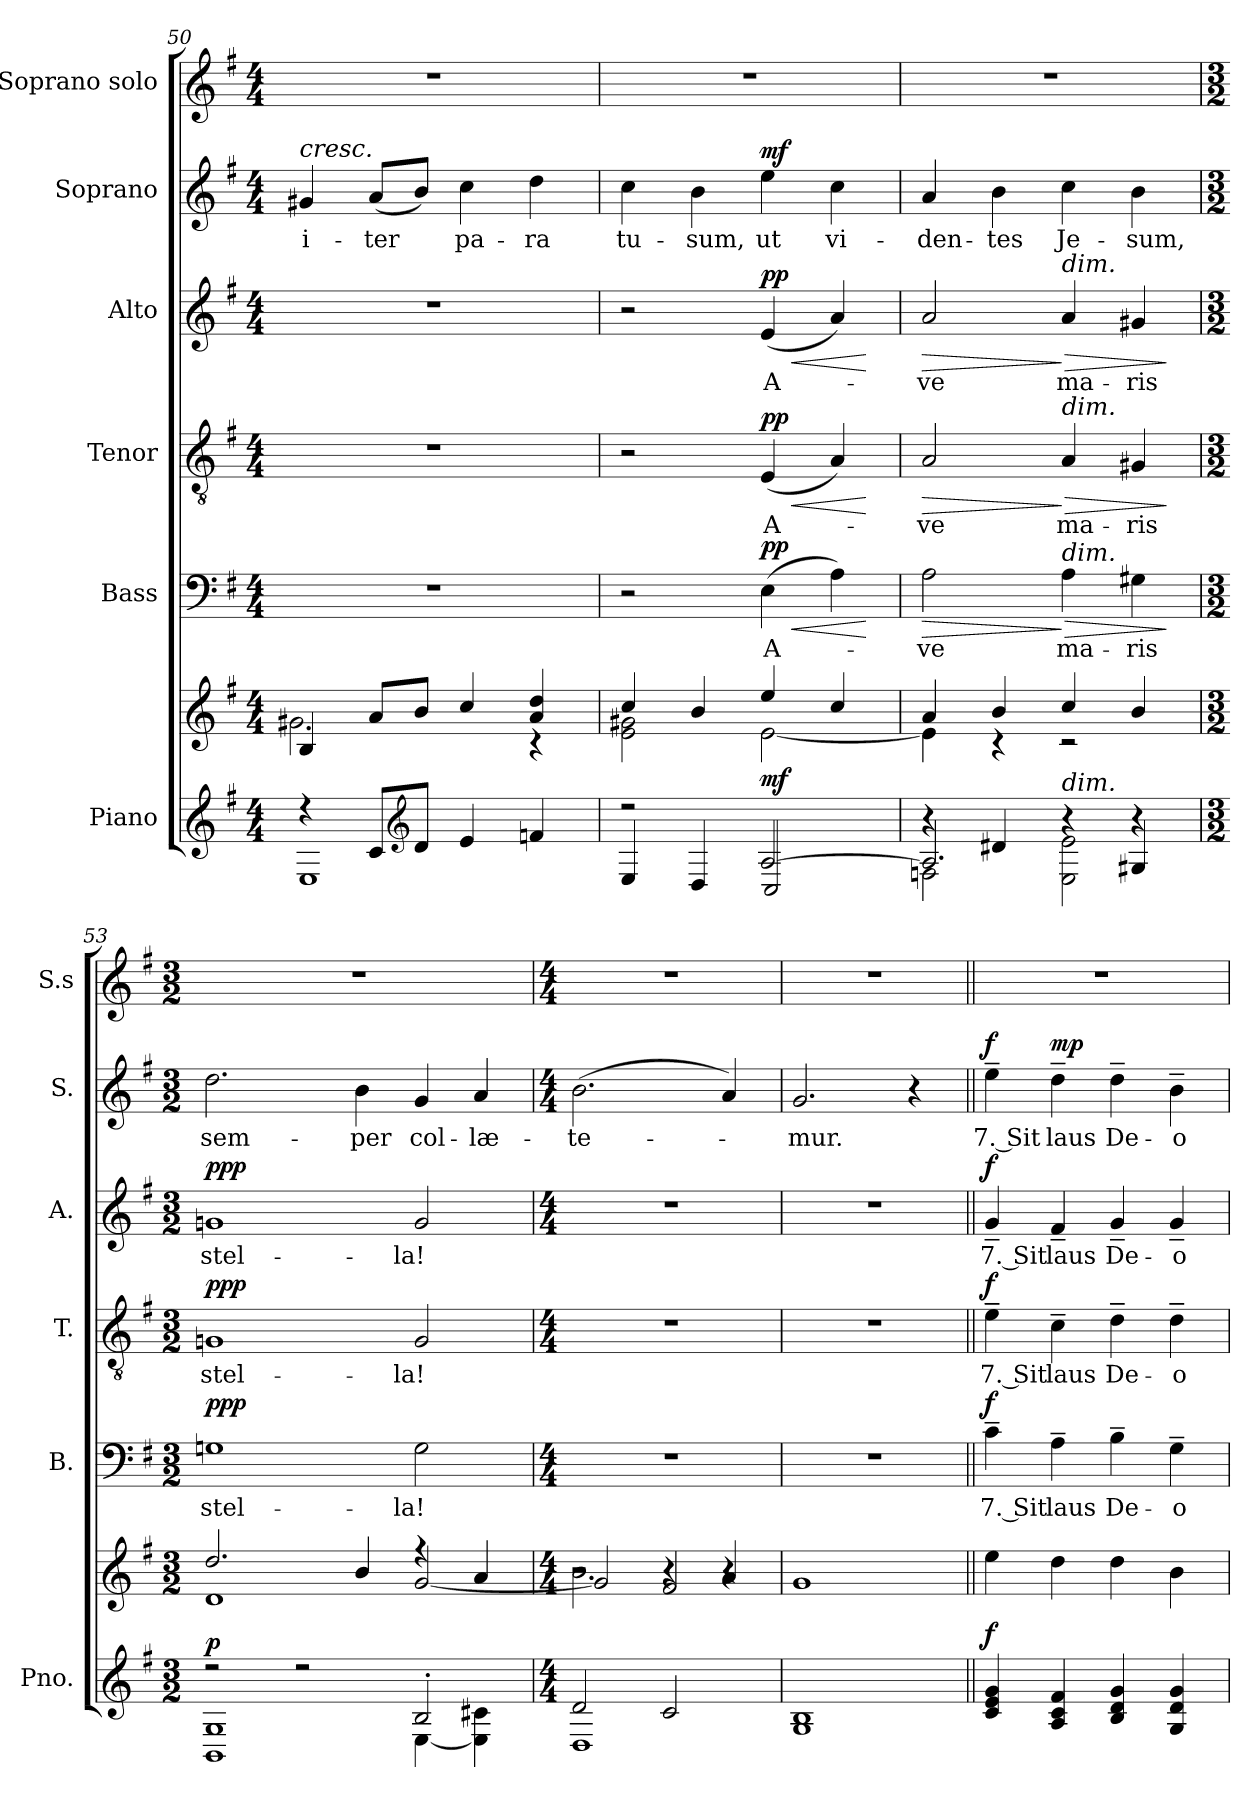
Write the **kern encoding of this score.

**kern	**kern	**dynam	**kern	**text	**dynam	**kern	**text	**dynam	**kern	**text	**dynam	**kern	**text	**dynam	**kern
*part6	*part6	*part6	*part5	*part5	*part5	*part4	*part4	*part4	*part3	*part3	*part3	*part2	*part2	*part2	*part1
*staff7	*staff6	*staff6/7	*staff5	*staff5	*staff5	*staff4	*staff4	*staff4	*staff3	*staff3	*staff3	*staff2	*staff2	*staff2	*staff1
*I"Piano	*	*	*I"Bass	*	*	*I"Tenor	*	*	*I"Alto	*	*	*I"Soprano	*	*	*I"Soprano solo
*I'Pno.	*	*	*I'B.	*	*	*I'T.	*	*	*I'A.	*	*	*I'S.	*	*	*I'S.s
*clefG2	*clefG2	*	*clefF4	*	*	*clefGv2	*	*	*clefG2	*	*	*clefG2	*	*	*clefG2
*k[f#]	*k[f#]	*	*k[f#]	*	*	*k[f#]	*	*	*k[f#]	*	*	*k[f#]	*	*	*k[f#]
*M4/4	*M4/4	*	*M4/4	*	*	*M4/4	*	*	*M4/4	*	*	*M4/4	*	*	*M4/4
=50	=50	=50	=50	=50	=50	=50	=50	=50	=50	=50	=50	=50	=50	=50	=50
*^	*^	*	*	*	*	*	*	*	*	*	*	*	*	*	*
!	!	!	!	!	!	!	!	!	!	!	!	!	!	!LO:TX:a:i:t=cresc.	!	!	!
!	!	!	!	!	!	!	!	!	!	!	!	!	!	!	!LO:LY:b	!	!
4r	1E	4B/	2.g#X\	.	1r	.	.	1r	.	.	1r	.	.	4g#X/	i-	.	1r
!	!	!	!	!	!	!	!	!	!	!	!	!	!	!	!LO:LY:b	!	!
8c/L	.	8a/L	.	.	.	.	.	.	.	.	.	.	.	(<8a/L	-ter	.	.
*clefG2	*	*	*	*	*	*	*	*	*	*	*	*	*	*	*	*	*
8d/J	.	8b/J	.	.	.	.	.	.	.	.	.	.	.	8b/J)	.	.	.
!	!	!	!	!	!	!	!	!	!	!	!	!	!	!	!LO:LY:b	!	!
4e/	.	4cc/	.	.	.	.	.	.	.	.	.	.	.	4cc\	pa-	.	.
!	!	!	!	!	!	!	!	!	!	!	!	!	!	!	!LO:LY:b	!	!
4fn/	.	4a/ 4dd/	4r	.	.	.	.	.	.	.	.	.	.	4dd\	-ra	.	.
!!LO:PB:g=z
=51	=51	=51	=51	=51	=51	=51	=51	=51	=51	=51	=51	=51	=51	=51	=51	=51	=51
!	!	!	!	!	!	!	!	!	!	!	!	!	!	!	!LO:LY:b	!	!
2r	4E/	4cc/	2e\ 2g#X\	.	2r	.	.	2r	.	.	2r	.	.	4cc\	tu-	.	1r
!	!	!	!	!	!	!	!	!	!	!	!	!	!	!	!LO:LY:b	!	!
.	4D/	4b/	.	.	.	.	.	.	.	.	.	.	.	4b\	-sum,	.	.
!	!	!	!	!LO:DY:a=2	!	!LO:LY:b	!LO:HP:b	!	!LO:LY:b	!LO:HP:b	!	!LO:LY:b	!LO:HP:b	!	!LO:LY:b	!	!
!	!	!	!	!	!	!	!LO:DY:n=1:a	!	!	!LO:DY:n=1:a	!	!	!LO:DY:n=1:a	!	!	!LO:DY:a	!
[2A/	2C/	4ee/	[2e\	mf	(>4E\	A-	< pp	(<4E/	A-	< pp	(<4e/	A-	< pp	4ee\	ut	mf	.
!	!	!	!	!	!	!	!	!	!	!	!	!	!	!	!LO:LY:b	!	!
.	.	4cc/	.	.	4A\)	.	.	4A/)	.	.	4a/)	.	.	4cc\	vi-	.	.
*v	*v	*	*	*	*	*	*	*	*	*	*	*	*	*	*	*	*
*	*v	*v	*	*	*	*	*	*	*	*	*	*	*	*	*	*
.	.	.	.	.	[	.	.	[	.	.	[	.	.	.	.
=52	=52	=52	=52	=52	=52	=52	=52	=52	=52	=52	=52	=52	=52	=52	=52
*^	*^	*	*	*	*	*	*	*	*	*	*	*	*	*	*
*	*^	*	*	*	*	*	*	*	*	*	*	*	*	*	*	*	*
!	!	!	!	!	!	!	!LO:LY:b	!LO:HP:b	!	!LO:LY:b	!LO:HP:b	!	!LO:LY:b	!LO:HP:b	!	!LO:LY:b	!	!
2.A/]	2Fn\	4r	4a/	4e\]	.	2A\	-ve	>	2A/	-ve	>	2a/	-ve	>	4a/	-den-	.	1r
!	!	!	!	!	!	!	!	!	!	!	!	!	!	!	!	!LO:LY:b	!	!
.	.	4d#X/	4b/	4r	.	.	.	.	.	.	.	.	.	.	4b\	-tes	.	.
!	!	!	!	!	!	!	!	!	!	!	!	!LO:TX:a:i:t=dim.	!	!	!	!	!	!
!	!	!	!	!	!	!	!	!	!LO:TX:a:i:t=dim.	!	!	!	!	!	!	!	!	!
!	!	!	!	!	!	!LO:TX:a:i:t=dim.	!	!	!	!	!	!	!	!	!	!	!	!
!	!LO:TX:a:i:t=dim.	!	!	!	!	!	!	!	!	!	!	!	!	!	!	!	!	!
!	!	!	!	!	!	!	!LO:LY:b	!LO:HP:n=1:b	!	!LO:LY:b	!LO:HP:n=1:b	!	!LO:LY:b	!LO:HP:n=1:b	!	!LO:LY:b	!	!
.	2E\ 2e\	4r	4cc/	2r	.	4A\	ma-	] >	4A/	ma-	] >	4a/	ma-	] >	4cc\	Je-	.	.
!	!	!	!	!	!	!	!LO:LY:b	!	!	!LO:LY:b	!	!	!LO:LY:b	!	!	!LO:LY:b	!	!
4r	.	4G#X/	4b/	.	.	4G#X\	-ris	.	4G#X/	-ris	.	4g#X/	-ris	.	4b\	-sum,	.	.
*v	*v	*v	*	*	*	*	*	*	*	*	*	*	*	*	*	*	*	*
*	*v	*v	*	*	*	*	*	*	*	*	*	*	*	*	*	*
.	.	.	.	.	]	.	.	]	.	.	]	.	.	.	.
=53	=53	=53	=53	=53	=53	=53	=53	=53	=53	=53	=53	=53	=53	=53	=53
*M3/2	*M3/2	*	*M3/2	*	*	*M3/2	*	*	*M3/2	*	*	*M3/2	*	*	*M3/2
*^	*^	*	*	*	*	*	*	*	*	*	*	*	*	*	*
!	!	!	!	!LO:DY:a=2	!	!LO:LY:b	!LO:DY:a	!	!LO:LY:b	!LO:DY:a	!	!LO:LY:b	!LO:DY:a	!	!LO:LY:b	!	!
2r	1BB 1G	2.dd/	1d	p	1Gn	stel-	ppp	1Gn	stel-	ppp	1gn	stel-	ppp	2.dd\	sem-	.	1.r
2r	.	.	.	.	.	.	.	.	.	.	.	.	.	.	.	.	.
!	!	!	!	!	!	!	!	!	!	!	!	!	!	!	!LO:LY:b	!	!
.	.	4b/	.	.	.	.	.	.	.	.	.	.	.	4b\	-per	.	.
!	!	!	!	!	!	!LO:LY:b	!	!	!LO:LY:b	!	!	!LO:LY:b	!	!	!LO:LY:b	!	!
2B'/	[4E\	4r	[2g/	.	2G\	-la!	.	2G/	-la!	.	2g/	-la!	.	4g/	col-	.	.
!	!	!	!	!	!	!	!	!	!	!	!	!	!	!	!LO:LY:b	!	!
.	4E\] 4c#X\	4a/	.	.	.	.	.	.	.	.	.	.	.	4a/	-læ-	.	.
*	*	*v	*v	*	*	*	*	*	*	*	*	*	*	*	*	*	*
=54	=54	=54	=54	=54	=54	=54	=54	=54	=54	=54	=54	=54	=54	=54	=54	=54
*M4/4	*	*M4/4	*	*M4/4	*	*	*M4/4	*	*	*M4/4	*	*	*M4/4	*	*	*M4/4
*	*	*^	*	*	*	*	*	*	*	*	*	*	*	*	*	*
*	*	*	*^	*	*	*	*	*	*	*	*	*	*	*	*	*	*
!	!	!	!	!	!	!	!	!	!	!	!	!	!	!	!	!LO:LY:b	!	!
2d/	1D	2r	2.b\	2g/]	.	1r	.	.	1r	.	.	1r	.	.	(>2.b\	-te-	.	1r
2c/	.	4r	.	2f#/	.	.	.	.	.	.	.	.	.	.	.	.	.	.
.	.	4a/	4r	.	.	.	.	.	.	.	.	.	.	.	4a/)	.	.	.
*v	*v	*	*	*	*	*	*	*	*	*	*	*	*	*	*	*	*	*
*	*	*v	*v	*	*	*	*	*	*	*	*	*	*	*	*	*	*
=55	=55	=55	=55	=55	=55	=55	=55	=55	=55	=55	=55	=55	=55	=55	=55	=55
!	!	!	!	!	!	!	!	!	!	!	!	!	!	!LO:LY:b	!	!
*	*v	*v	*	*	*	*	*	*	*	*	*	*	*	*	*	*
1G 1B	1g	.	1r	.	.	1r	.	.	1r	.	.	2.g/	-mur.	.	1r
.	.	.	.	.	.	.	.	.	.	.	.	4r	.	.	.
!!LO:LB:g=z
=56||	=56||	=56||	=56||	=56||	=56||	=56||	=56||	=56||	=56||	=56||	=56||	=56||	=56||	=56||	=56||
!	!	!LO:DY:a=2	!	!LO:LY:b	!LO:DY:a	!	!LO:LY:b	!LO:DY:a	!	!LO:LY:b	!LO:DY:a	!	!LO:LY:b	!LO:DY:a	!
4c/ 4e/ 4g/	4ee\	f	4c~\	7. Sit	f	4e~\	7. Sit	f	4g~/	7. Sit	f	4ee~\	7. Sit	f	1r
!	!	!	!	!LO:LY:b	!	!	!LO:LY:b	!	!	!LO:LY:b	!	!	!LO:LY:b	!LO:DY:a	!
4A/ 4c/ 4f#/	4dd\	.	4A~\	laus	.	4c~\	laus	.	4f#~/	laus	.	4dd~\	laus	mp	.
!	!	!	!	!LO:LY:b	!	!	!LO:LY:b	!	!	!LO:LY:b	!	!	!LO:LY:b	!	!
4B/ 4d/ 4g/	4dd\	.	4B~\	De-	.	4d~\	De-	.	4g~/	De-	.	4dd~\	De-	.	.
!	!	!	!	!LO:LY:b	!	!	!LO:LY:b	!	!	!LO:LY:b	!	!	!LO:LY:b	!	!
4G/ 4d/ 4g/	4b\	.	4G~\	-o	.	4d~\	-o	.	4g~/	-o	.	4b~\	-o	.	.
=	=	=	=	=	=	=	=	=	=	=	=	=	=	=	=
*-	*-	*-	*-	*-	*-	*-	*-	*-	*-	*-	*-	*-	*-	*-	*-
